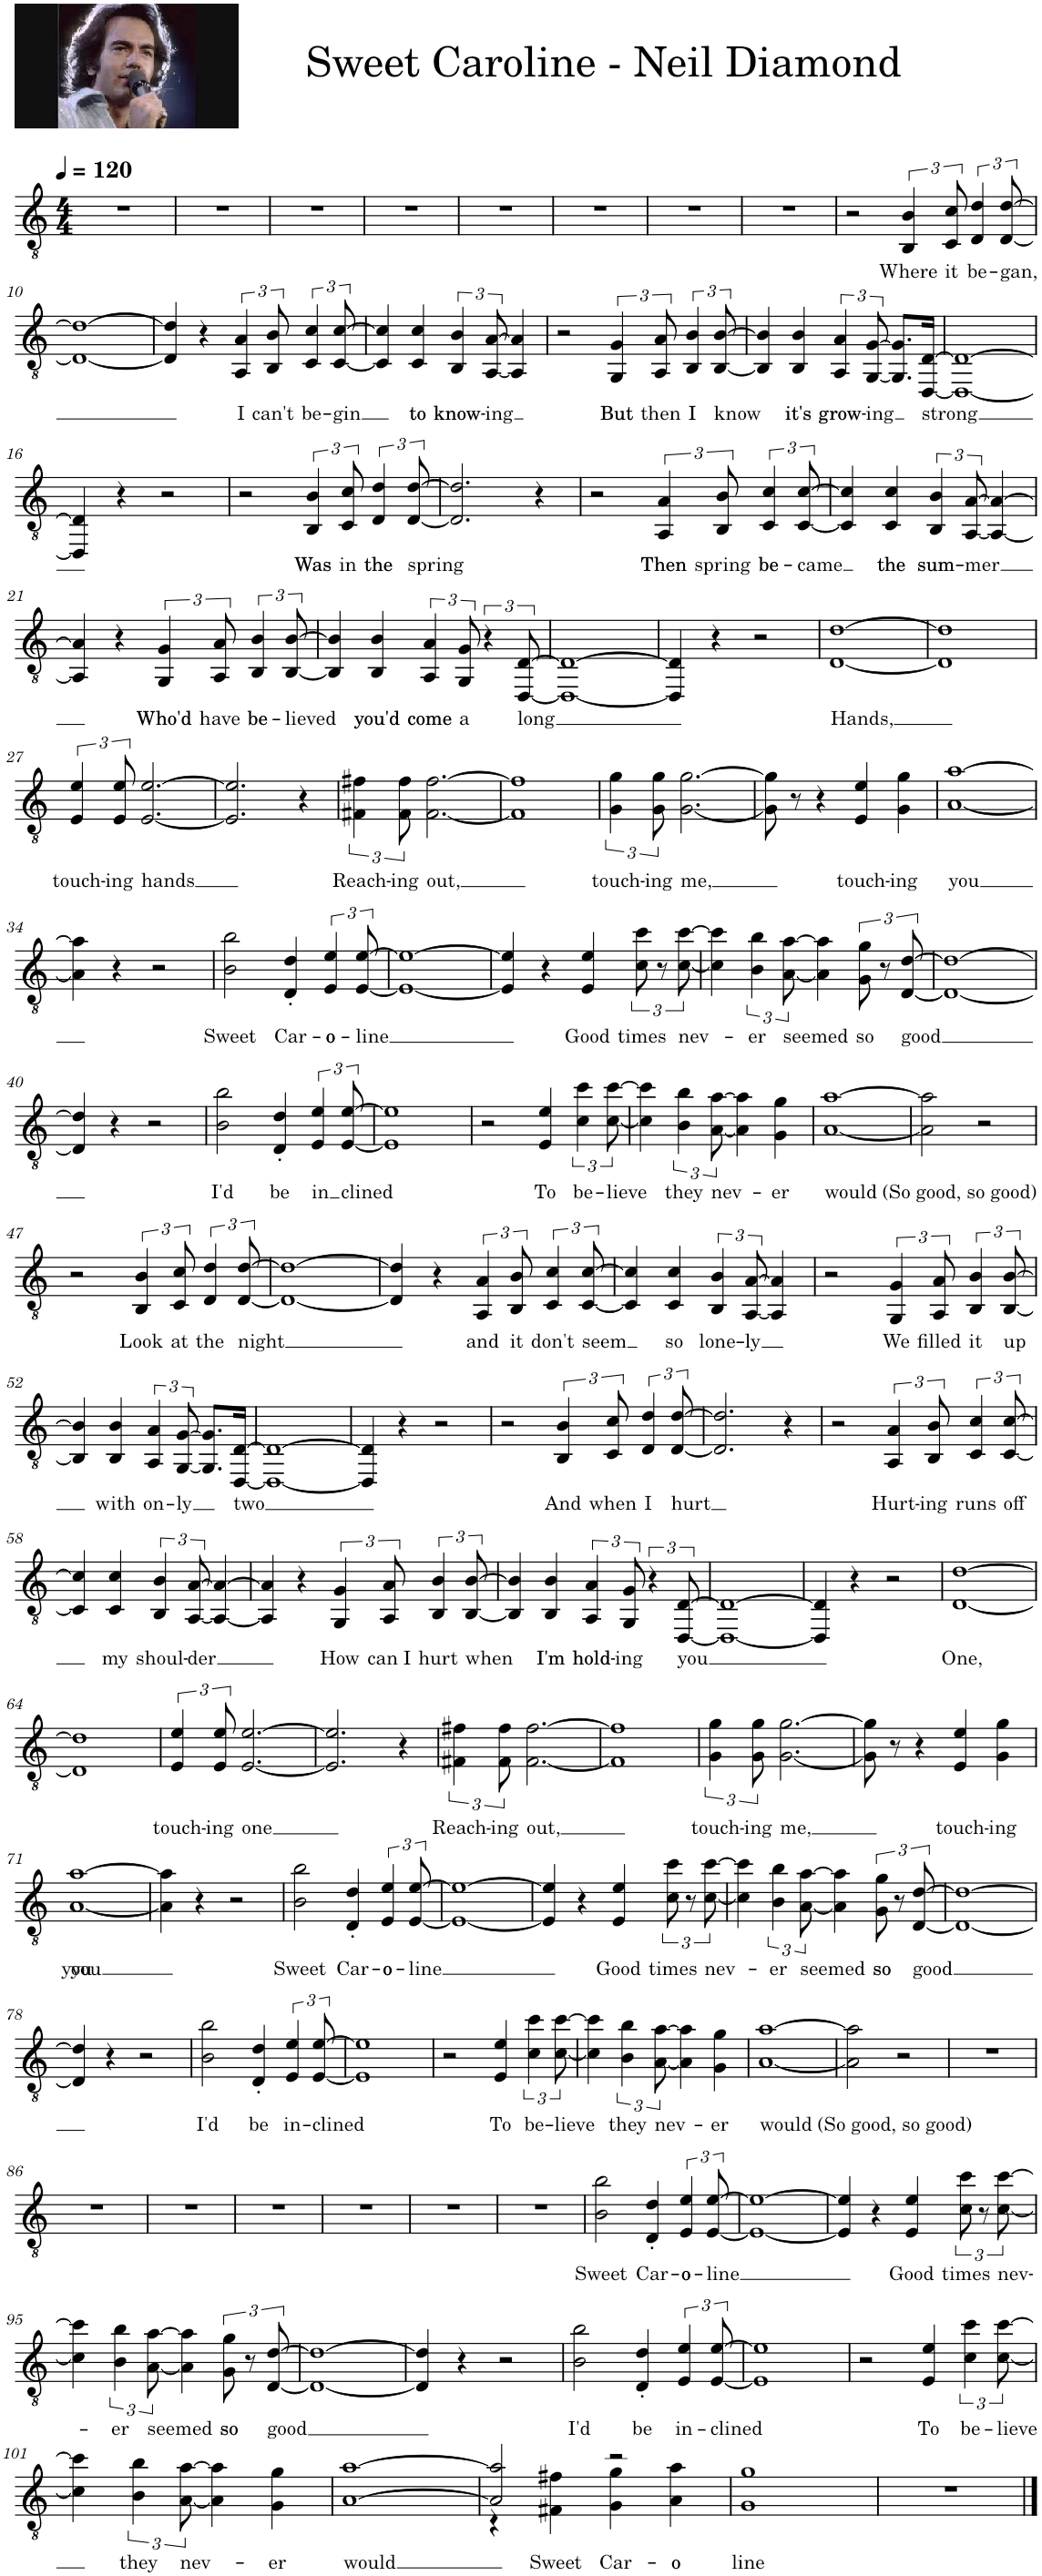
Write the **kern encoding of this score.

**kern	**text
*part1	*part1
*staff1	*staff1
*I"M	*
*I'M	*
*clefGv2	*
*k[]	*
*M4/4	*
*MM120	*
=1	=1
1r	.
=2	=2
1r	.
=3	=3
1r	.
=4	=4
1r	.
=5	=5
1r	.
=6	=6
1r	.
=7	=7
1r	.
=8	=8
1r	.
=9	=9
2r	.
!	!LO:LY:b
6BB/ 6B/	Where
!	!LO:LY:b
12C/ 12c/	it
!	!LO:LY:b
6D/ 6d/	be-
!	!LO:LY:b
[12D/ [12d/	-gan,
!!LO:LB:g=z
=10	=10
1D_ 1d_	.
=11	=11
4D/] 4d/]	.
4r	.
!	!LO:LY:b
6AA/ 6A/	I
!	!LO:LY:b
12BB/ 12B/	can't
!	!LO:LY:b
6C/ 6c/	be-
!	!LO:LY:b
[12C/ [12c/	-gin
=12	=12
4C/] 4c/]	.
!	!LO:LY:b
4C/ 4c/	to
!	!LO:LY:b
6BB/ 6B/	know
!	!LO:LY:b
[12AA/ [12A/	-ing
4AA/] 4A/]	.
=13	=13
2r	.
!	!LO:LY:b
6GG/ 6G/	But
!	!LO:LY:b
12AA/ 12A/	then
!	!LO:LY:b
6BB/ 6B/	I
!	!LO:LY:b
[12BB/ [12B/	know
=14	=14
4BB/] 4B/]	.
!	!LO:LY:b
4BB/ 4B/	it's
!	!LO:LY:b
6AA/ 6A/	grow
!	!LO:LY:b
[12GG/ [12G/	-ing
8.GG/] 8.G/]L	.
!	!LO:LY:b
[16DD/ [16D/Jk	strong
=15	=15
1DD_ 1D_	.
!!LO:LB:g=z
=16	=16
4DD/] 4D/]	.
4r	.
2r	.
=17	=17
2r	.
!	!LO:LY:b
6BB/ 6B/	Was
!	!LO:LY:b
12C/ 12c/	in
!	!LO:LY:b
6D/ 6d/	the
!	!LO:LY:b
[12D/ [12d/	spring
=18	=18
2.D/] 2.d/]	.
4r	.
=19	=19
2r	.
!	!LO:LY:b
6AA/ 6A/	Then
!	!LO:LY:b
12BB/ 12B/	spring
!	!LO:LY:b
6C/ 6c/	be
!	!LO:LY:b
[12C/ [12c/	-came
=20	=20
4C/] 4c/]	.
!	!LO:LY:b
4C/ 4c/	the
!	!LO:LY:b
6BB/ 6B/	sum
!	!LO:LY:b
[12AA/ [12A/	-mer
4AA/_ 4A/_	.
!!LO:LB:g=z
=21	=21
4AA/] 4A/]	.
4r	.
!	!LO:LY:b
6GG/ 6G/	Who'd
!	!LO:LY:b
12AA/ 12A/	have
!	!LO:LY:b
6BB/ 6B/	be
!	!LO:LY:b
[12BB/ [12B/	-lieved
=22	=22
4BB/] 4B/]	.
!	!LO:LY:b
4BB/ 4B/	you'd
!	!LO:LY:b
6AA/ 6A/	come
!	!LO:LY:b
12GG/ 12G/	a
6r	.
!	!LO:LY:b
[12DD/ [12D/	long
=23	=23
1DD_ 1D_	.
=24	=24
4DD/] 4D/]	.
4r	.
2r	.
=25	=25
!	!LO:LY:b
[1D [1d	Hands,
=26	=26
1D] 1d]	.
!!LO:LB:g=z
=27	=27
!	!LO:LY:b
6E/ 6e/	touch-
!	!LO:LY:b
12E/ 12e/	-ing
!	!LO:LY:b
[2.E/ [2.e/	hands
=28	=28
2.E/] 2.e/]	.
4r	.
=29	=29
!	!LO:LY:b
6F#X\ 6f#X\	Reach-
!	!LO:LY:b
12F#\ 12f#\	-ing
!	!LO:LY:b
[2.F#\ [2.f#\	out,
=30	=30
1F#] 1f#]	.
=31	=31
!	!LO:LY:b
6G\ 6g\	touch-
!	!LO:LY:b
12G\ 12g\	-ing
!	!LO:LY:b
[2.G\ [2.g\	me,
=32	=32
8G\] 8g\]	.
8r	.
4r	.
!	!LO:LY:b
4E/ 4e/	touch-
!	!LO:LY:b
4G\ 4g\	-ing
=33	=33
!	!LO:LY:b
[1A [1a	you
!!LO:LB:g=z
=34	=34
4A\] 4a\]	.
4r	.
2r	.
=35	=35
!	!LO:LY:b
2B\ 2b\	Sweet
!	!LO:LY:b
4D/' 4d/'	Car-
!	!LO:LY:b
6E/ 6e/	o
!	!LO:LY:b
[12E/ [12e/	-line
=36	=36
1E_ 1e_	.
=37	=37
4E/] 4e/]	.
4r	.
!	!LO:LY:b
4E/ 4e/	Good
!	!LO:LY:b
12c\ 12cc\	times
12r	.
!	!LO:LY:b
[12c\ [12cc\	nev-
=38	=38
4c\] 4cc\]	.
!	!LO:LY:b
6B\ 6b\	-er
!	!LO:LY:b
[12A\ [12a\	seemed
4A\] 4a\]	.
!	!LO:LY:b
12G\ 12g\	so
12r	.
!	!LO:LY:b
[12D/ [12d/	good
=39	=39
1D_ 1d_	.
!!LO:LB:g=z
=40	=40
4D/] 4d/]	.
4r	.
2r	.
=41	=41
!	!LO:LY:b
2B\ 2b\	I'd
!	!LO:LY:b
4D/' 4d/'	be
!	!LO:LY:b
6E/ 6e/	in
!	!LO:LY:b
[12E/ [12e/	clined
=42	=42
1E] 1e]	.
=43	=43
2r	.
!	!LO:LY:b
4E/ 4e/	To
!	!LO:LY:b
6c\ 6cc\	be-
!	!LO:LY:b
[12c\ [12cc\	-lieve
=44	=44
4c\] 4cc\]	.
!	!LO:LY:b
6B\ 6b\	they
!	!LO:LY:b
[12A\ [12a\	nev-
4A\] 4a\]	.
!	!LO:LY:b
4G\ 4g\	-er
=45	=45
!	!LO:LY:b
[1A [1a	would (So good, so good)
=46	=46
2A\] 2a\]	.
2r	.
!!LO:LB:g=z
=47	=47
2r	.
!	!LO:LY:b
6BB/ 6B/	Look
!	!LO:LY:b
12C/ 12c/	at
!	!LO:LY:b
6D/ 6d/	the
!	!LO:LY:b
[12D/ [12d/	night
=48	=48
1D_ 1d_	.
=49	=49
4D/] 4d/]	.
4r	.
!	!LO:LY:b
6AA/ 6A/	and
!	!LO:LY:b
12BB/ 12B/	it
!	!LO:LY:b
6C/ 6c/	don't
!	!LO:LY:b
[12C/ [12c/	seem
=50	=50
4C/] 4c/]	.
!	!LO:LY:b
4C/ 4c/	so
!	!LO:LY:b
6BB/ 6B/	lone-
!	!LO:LY:b
[12AA/ [12A/	-ly
4AA/] 4A/]	.
=51	=51
2r	.
!	!LO:LY:b
6GG/ 6G/	We
!	!LO:LY:b
12AA/ 12A/	filled
!	!LO:LY:b
6BB/ 6B/	it
!	!LO:LY:b
[12BB/ [12B/	up
!!LO:LB:g=z
=52	=52
4BB/] 4B/]	.
!	!LO:LY:b
4BB/ 4B/	with
!	!LO:LY:b
6AA/ 6A/	on-
!	!LO:LY:b
[12GG/ [12G/	-ly
8.GG/] 8.G/]L	.
!	!LO:LY:b
[16DD/ [16D/Jk	two
=53	=53
1DD_ 1D_	.
=54	=54
4DD/] 4D/]	.
4r	.
2r	.
=55	=55
2r	.
!	!LO:LY:b
6BB/ 6B/	And
!	!LO:LY:b
12C/ 12c/	when
!	!LO:LY:b
6D/ 6d/	I
!	!LO:LY:b
[12D/ [12d/	hurt
=56	=56
2.D/] 2.d/]	.
4r	.
=57	=57
2r	.
!	!LO:LY:b
6AA/ 6A/	Hurt-
!	!LO:LY:b
12BB/ 12B/	-ing
!	!LO:LY:b
6C/ 6c/	runs
!	!LO:LY:b
[12C/ [12c/	off
!!LO:LB:g=z
=58	=58
4C/] 4c/]	.
!	!LO:LY:b
4C/ 4c/	my
!	!LO:LY:b
6BB/ 6B/	shoul-
!	!LO:LY:b
[12AA/ [12A/	-der
4AA/_ 4A/_	.
=59	=59
4AA/] 4A/]	.
4r	.
!	!LO:LY:b
6GG/ 6G/	How
!	!LO:LY:b
12AA/ 12A/	can I
!	!LO:LY:b
6BB/ 6B/	hurt
!	!LO:LY:b
[12BB/ [12B/	when
=60	=60
4BB/] 4B/]	.
!	!LO:LY:b
4BB/ 4B/	I'm
!	!LO:LY:b
6AA/ 6A/	hold
!	!LO:LY:b
12GG/ 12G/	-ing
6r	.
!	!LO:LY:b
[12DD/ [12D/	you
=61	=61
1DD_ 1D_	.
=62	=62
4DD/] 4D/]	.
4r	.
2r	.
=63	=63
!	!LO:LY:b
[1D [1d	One,
!!LO:LB:g=z
=64	=64
1D] 1d]	.
=65	=65
!	!LO:LY:b
6E/ 6e/	touch-
!	!LO:LY:b
12E/ 12e/	-ing
!	!LO:LY:b
[2.E/ [2.e/	one
=66	=66
2.E/] 2.e/]	.
4r	.
=67	=67
!	!LO:LY:b
6F#X\ 6f#X\	Reach-
!	!LO:LY:b
12F#\ 12f#\	-ing
!	!LO:LY:b
[2.F#\ [2.f#\	out,
=68	=68
1F#] 1f#]	.
=69	=69
!	!LO:LY:b
6G\ 6g\	touch-
!	!LO:LY:b
12G\ 12g\	-ing
!	!LO:LY:b
[2.G\ [2.g\	me,
=70	=70
8G\] 8g\]	.
8r	.
4r	.
!	!LO:LY:b
4E/ 4e/	touch-
!	!LO:LY:b
4G\ 4g\	-ing
!!LO:LB:g=z
=71	=71
!	!LO:LY:b
[1A [1a	you
=72	=72
4A\] 4a\]	.
4r	.
2r	.
=73	=73
!	!LO:LY:b
2B\ 2b\	Sweet
!	!LO:LY:b
4D/' 4d/'	Car-
!	!LO:LY:b
6E/ 6e/	o
!	!LO:LY:b
[12E/ [12e/	-line
=74	=74
1E_ 1e_	.
=75	=75
4E/] 4e/]	.
4r	.
!	!LO:LY:b
4E/ 4e/	Good
!	!LO:LY:b
12c\ 12cc\	times
12r	.
!	!LO:LY:b
[12c\ [12cc\	nev-
=76	=76
4c\] 4cc\]	.
!	!LO:LY:b
6B\ 6b\	-er
!	!LO:LY:b
[12A\ [12a\	seemed
4A\] 4a\]	.
!	!LO:LY:b
12G\ 12g\	so
12r	.
!	!LO:LY:b
[12D/ [12d/	good
=77	=77
1D_ 1d_	.
!!LO:LB:g=z
=78	=78
4D/] 4d/]	.
4r	.
2r	.
=79	=79
!	!LO:LY:b
2B\ 2b\	I'd
!	!LO:LY:b
4D/' 4d/'	be
!	!LO:LY:b
6E/ 6e/	in-
!	!LO:LY:b
[12E/ [12e/	-clined
=80	=80
1E] 1e]	.
=81	=81
2r	.
!	!LO:LY:b
4E/ 4e/	To
!	!LO:LY:b
6c\ 6cc\	be-
!	!LO:LY:b
[12c\ [12cc\	-lieve
=82	=82
4c\] 4cc\]	.
!	!LO:LY:b
6B\ 6b\	they
!	!LO:LY:b
[12A\ [12a\	nev-
4A\] 4a\]	.
!	!LO:LY:b
4G\ 4g\	-er
=83	=83
!	!LO:LY:b
[1A [1a	would (So good, so good)
=84	=84
2A\] 2a\]	.
2r	.
=85	=85
1r	.
!!LO:LB:g=z
=86	=86
1r	.
=87	=87
1r	.
=88	=88
1r	.
=89	=89
1r	.
=90	=90
1r	.
=91	=91
1r	.
=92	=92
!	!LO:LY:b
2B\ 2b\	Sweet
!	!LO:LY:b
4D/' 4d/'	Car-
!	!LO:LY:b
6E/ 6e/	o
!	!LO:LY:b
[12E/ [12e/	-line
=93	=93
1E_ 1e_	.
=94	=94
4E/] 4e/]	.
4r	.
!	!LO:LY:b
4E/ 4e/	Good
!	!LO:LY:b
12c\ 12cc\	times
12r	.
!	!LO:LY:b
[12c\ [12cc\	nev-
!!LO:LB:g=z
=95	=95
4c\] 4cc\]	.
!	!LO:LY:b
6B\ 6b\	-er
!	!LO:LY:b
[12A\ [12a\	seemed
4A\] 4a\]	.
!	!LO:LY:b
12G\ 12g\	so
12r	.
!	!LO:LY:b
[12D/ [12d/	good
=96	=96
1D_ 1d_	.
=97	=97
4D/] 4d/]	.
4r	.
2r	.
=98	=98
!	!LO:LY:b
2B\ 2b\	I'd
!	!LO:LY:b
4D/' 4d/'	be
!	!LO:LY:b
6E/ 6e/	in-
!	!LO:LY:b
[12E/ [12e/	-clined
=99	=99
1E] 1e]	.
=100	=100
2r	.
!	!LO:LY:b
4E/ 4e/	To
!	!LO:LY:b
6c\ 6cc\	be-
!	!LO:LY:b
[12c\ [12cc\	-lieve
!!LO:LB:g=z
=101	=101
4c\] 4cc\]	.
!	!LO:LY:b
6B\ 6b\	they
!	!LO:LY:b
[12A\ [12a\	nev-
4A\] 4a\]	.
!	!LO:LY:b
4G\ 4g\	-er
=102	=102
!	!LO:LY:b
[1A [1a	would
=103	=103
*^	*
2A/] 2a/]	4r	.
!	!	!LO:LY:b
.	4F#X\ 4f#X\	Sweet
!	!	!LO:LY:b
2r	4G\ 4g\	Car-
!	!	!LO:LY:b
.	4A\ 4a\	o
=104	=104	=104
!	!	!LO:LY:b
*v	*v	*
1G 1g	-line
=105	=105
1r	.
==	==
*-	*-
